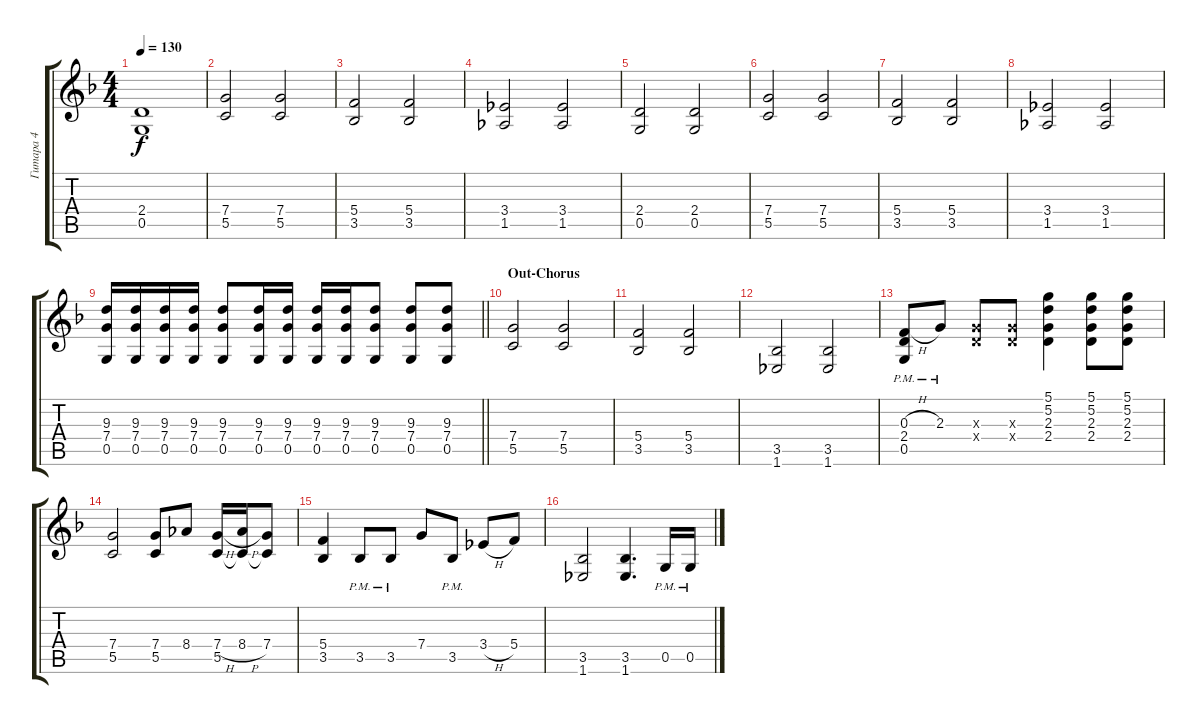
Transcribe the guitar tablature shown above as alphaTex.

\track ("Гитара 4" "Гитара 4") {instrument distortionguitar}
\staff {score tabs}
\tuning (D4 A3 F3 C3 G2 D2) {hide}
\ts (4 4)
\tempo 130
\clef g2
\ks dminor
(2.4 0.5).1{dy f} |
(7.4 5.5).2 (7.4 5.5).2 |
(5.4 3.5).2 (5.4 3.5).2 |
(3.4 1.5).2 (3.4 1.5).2 |
(2.4 0.5).2 (2.4 0.5).2 |
(7.4 5.5).2 (7.4 5.5).2 |
(5.4 3.5).2 (5.4 3.5).2 |
(3.4 1.5).2 (3.4 1.5).2 |
\barLineRight lightlight
(9.3 7.4 0.5).16 (9.3 7.4 0.5).16 (9.3 7.4 0.5).16 (9.3 7.4 0.5).16 (9.3 7.4 0.5).8 (9.3 7.4 0.5).16 (9.3 7.4 0.5).16 (9.3 7.4 0.5).16 (9.3 7.4 0.5).16 (9.3 7.4 0.5).8 (9.3 7.4 0.5).8 (9.3 7.4 0.5).8 |
\section ("" "Out-Chorus")
(7.4 5.5).2 (7.4 5.5).2 |
(5.4 3.5).2 (5.4 3.5).2 |
(3.5 1.6).2 (3.5 1.6).2 |
(0.3{h pm} 2.4{pm} 0.5{pm}).8 2.3{pm}.8 (2.3{x} 2.4{x}).8 (2.3{x} 2.4{x}).8 (5.1 5.2 2.3 2.4).4 (5.1 5.2 2.3 2.4).8 (5.1 5.2 2.3 2.4).8 |
(7.4 5.5).2 (7.4 5.5).8 8.4.8 (7.4{h} 5.5).16 (8.4{h} 5.5{t}).16 (7.4 5.5{t}).8 |
(5.4 3.5).4 3.5{pm}.8 3.5{pm}.8 7.4.8 3.5{pm}.8 3.4{h}.8 5.4.8 |
(3.5 1.6).2 (3.5 1.6).4{d} 0.5{pm}.16 0.5{pm}.16
